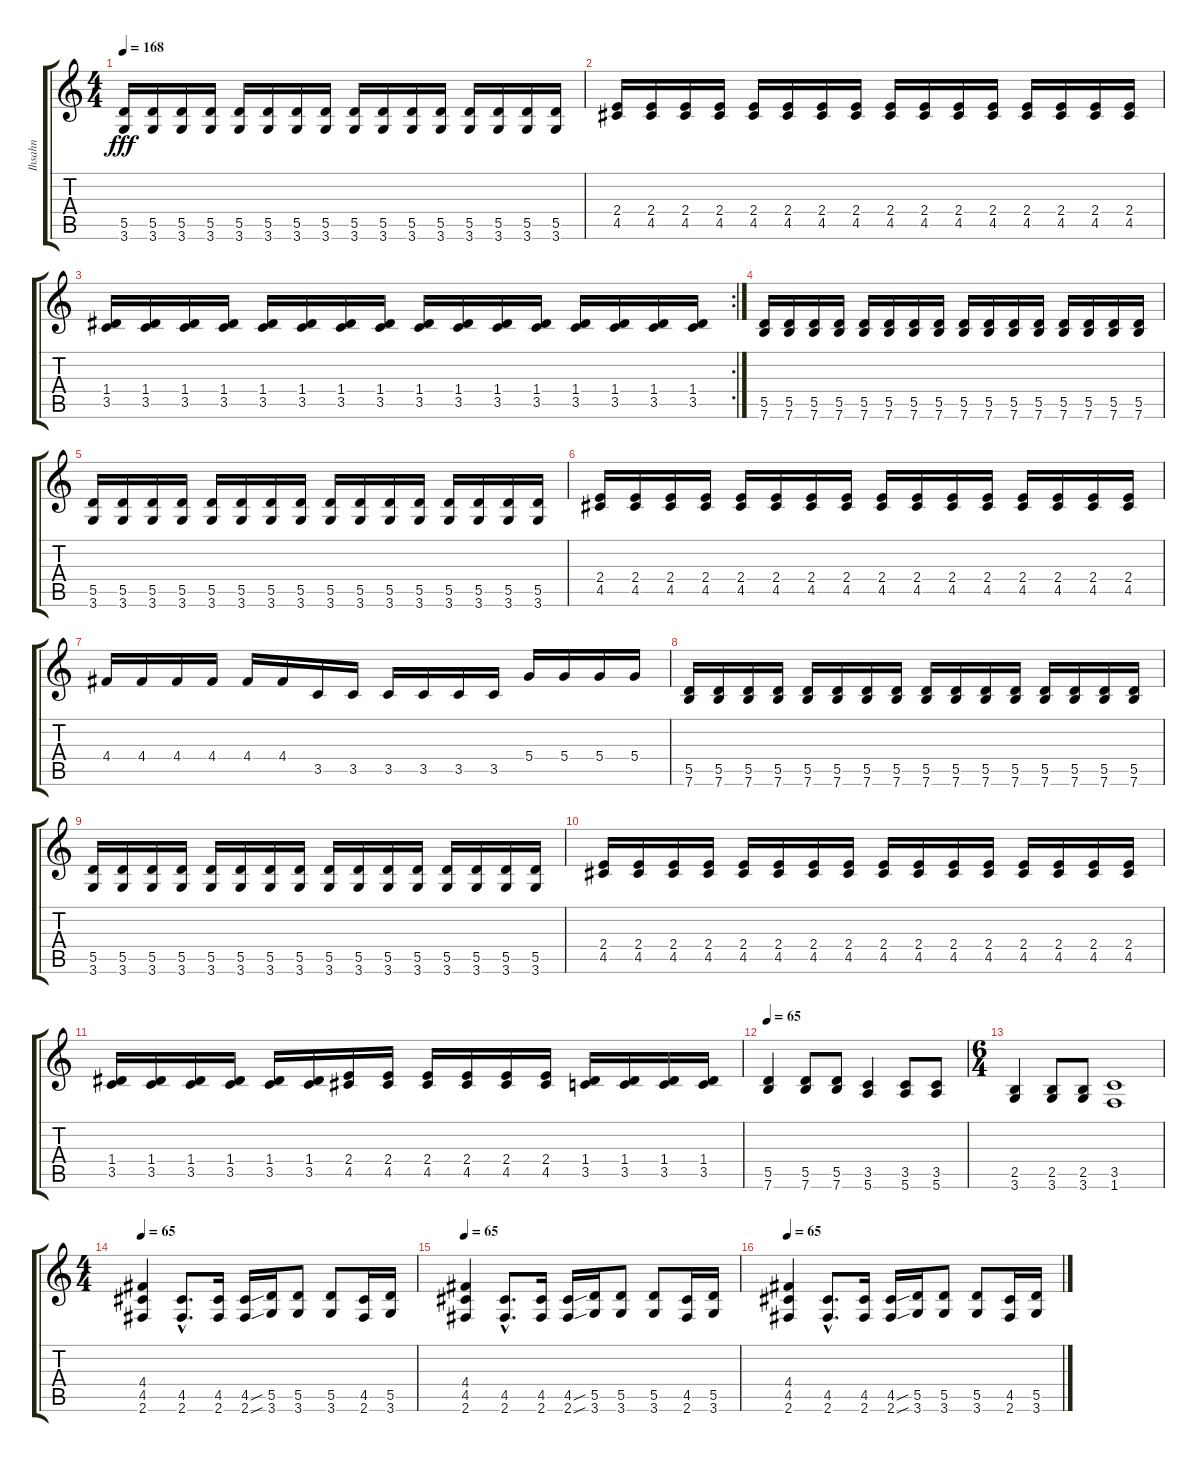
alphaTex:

\track ("Ihsahn" "Ihsahn") {instrument distortionguitar}
\staff {score tabs}
\tuning (E4 B3 G3 D3 A2 E2) {hide}
\ts (4 4)
\tempo 168
\clef g2
\ks c
(5.5 3.6).16{dy fff} (5.5 3.6).16 (5.5 3.6).16 (5.5 3.6).16 (5.5 3.6).16 (5.5 3.6).16 (5.5 3.6).16 (5.5 3.6).16 (5.5 3.6).16 (5.5 3.6).16 (5.5 3.6).16 (5.5 3.6).16 (5.5 3.6).16 (5.5 3.6).16 (5.5 3.6).16 (5.5 3.6).16 |
(2.4 4.5).16 (2.4 4.5).16 (2.4 4.5).16 (2.4 4.5).16 (2.4 4.5).16 (2.4 4.5).16 (2.4 4.5).16 (2.4 4.5).16 (2.4 4.5).16 (2.4 4.5).16 (2.4 4.5).16 (2.4 4.5).16 (2.4 4.5).16 (2.4 4.5).16 (2.4 4.5).16 (2.4 4.5).16 |
\rc 2
(1.4 3.5).16 (1.4 3.5).16 (1.4 3.5).16 (1.4 3.5).16 (1.4 3.5).16 (1.4 3.5).16 (1.4 3.5).16 (1.4 3.5).16 (1.4 3.5).16 (1.4 3.5).16 (1.4 3.5).16 (1.4 3.5).16 (1.4 3.5).16 (1.4 3.5).16 (1.4 3.5).16 (1.4 3.5).16 |
(5.5 7.6).16 (5.5 7.6).16 (5.5 7.6).16 (5.5 7.6).16 (5.5 7.6).16 (5.5 7.6).16 (5.5 7.6).16 (5.5 7.6).16 (5.5 7.6).16 (5.5 7.6).16 (5.5 7.6).16 (5.5 7.6).16 (5.5 7.6).16 (5.5 7.6).16 (5.5 7.6).16 (5.5 7.6).16 |
(5.5 3.6).16 (5.5 3.6).16 (5.5 3.6).16 (5.5 3.6).16 (5.5 3.6).16 (5.5 3.6).16 (5.5 3.6).16 (5.5 3.6).16 (5.5 3.6).16 (5.5 3.6).16 (5.5 3.6).16 (5.5 3.6).16 (5.5 3.6).16 (5.5 3.6).16 (5.5 3.6).16 (5.5 3.6).16 |
(2.4 4.5).16 (2.4 4.5).16 (2.4 4.5).16 (2.4 4.5).16 (2.4 4.5).16 (2.4 4.5).16 (2.4 4.5).16 (2.4 4.5).16 (2.4 4.5).16 (2.4 4.5).16 (2.4 4.5).16 (2.4 4.5).16 (2.4 4.5).16 (2.4 4.5).16 (2.4 4.5).16 (2.4 4.5).16 |
4.4.16 4.4.16 4.4.16 4.4.16 4.4.16 4.4.16 3.5.16 3.5.16 3.5.16 3.5.16 3.5.16 3.5.16 5.4.16 5.4.16 5.4.16 5.4.16 |
(5.5 7.6).16 (5.5 7.6).16 (5.5 7.6).16 (5.5 7.6).16 (5.5 7.6).16 (5.5 7.6).16 (5.5 7.6).16 (5.5 7.6).16 (5.5 7.6).16 (5.5 7.6).16 (5.5 7.6).16 (5.5 7.6).16 (5.5 7.6).16 (5.5 7.6).16 (5.5 7.6).16 (5.5 7.6).16 |
(5.5 3.6).16 (5.5 3.6).16 (5.5 3.6).16 (5.5 3.6).16 (5.5 3.6).16 (5.5 3.6).16 (5.5 3.6).16 (5.5 3.6).16 (5.5 3.6).16 (5.5 3.6).16 (5.5 3.6).16 (5.5 3.6).16 (5.5 3.6).16 (5.5 3.6).16 (5.5 3.6).16 (5.5 3.6).16 |
(2.4 4.5).16 (2.4 4.5).16 (2.4 4.5).16 (2.4 4.5).16 (2.4 4.5).16 (2.4 4.5).16 (2.4 4.5).16 (2.4 4.5).16 (2.4 4.5).16 (2.4 4.5).16 (2.4 4.5).16 (2.4 4.5).16 (2.4 4.5).16 (2.4 4.5).16 (2.4 4.5).16 (2.4 4.5).16 |
(1.4 3.5).16 (1.4 3.5).16 (1.4 3.5).16 (1.4 3.5).16 (1.4 3.5).16 (1.4 3.5).16 (2.4 4.5).16 (2.4 4.5).16 (2.4 4.5).16 (2.4 4.5).16 (2.4 4.5).16 (2.4 4.5).16 (1.4 3.5).16 (1.4 3.5).16 (1.4 3.5).16 (1.4 3.5).16 |
\tempo 65
(5.5 7.6).4 (5.5 7.6).8 (5.5 7.6).8 (3.5 5.6).4 (3.5 5.6).8 (3.5 5.6).8 |
\ts (6 4)
(2.5 3.6).4 (2.5 3.6).8 (2.5 3.6).8 (3.5 1.6).1 |
\ts (4 4)
\tempo 65
(4.4 4.5 2.6).4 (4.5{hac} 2.6{hac}).8{d} (4.5 2.6).16 (4.5{sou} 2.6{sou}).16 (5.5 3.6).16 (5.5 3.6).8 (5.5 3.6).8 (4.5 2.6).16 (5.5 3.6).16 |
\tempo 65
(4.4 4.5 2.6).4 (4.5{hac} 2.6{hac}).8{d} (4.5 2.6).16 (4.5{sou} 2.6{sou}).16 (5.5 3.6).16 (5.5 3.6).8 (5.5 3.6).8 (4.5 2.6).16 (5.5 3.6).16 |
\tempo 65
(4.4 4.5 2.6).4 (4.5{hac} 2.6{hac}).8{d} (4.5 2.6).16 (4.5{sou} 2.6{sou}).16 (5.5 3.6).16 (5.5 3.6).8 (5.5 3.6).8 (4.5 2.6).16 (5.5 3.6).16
